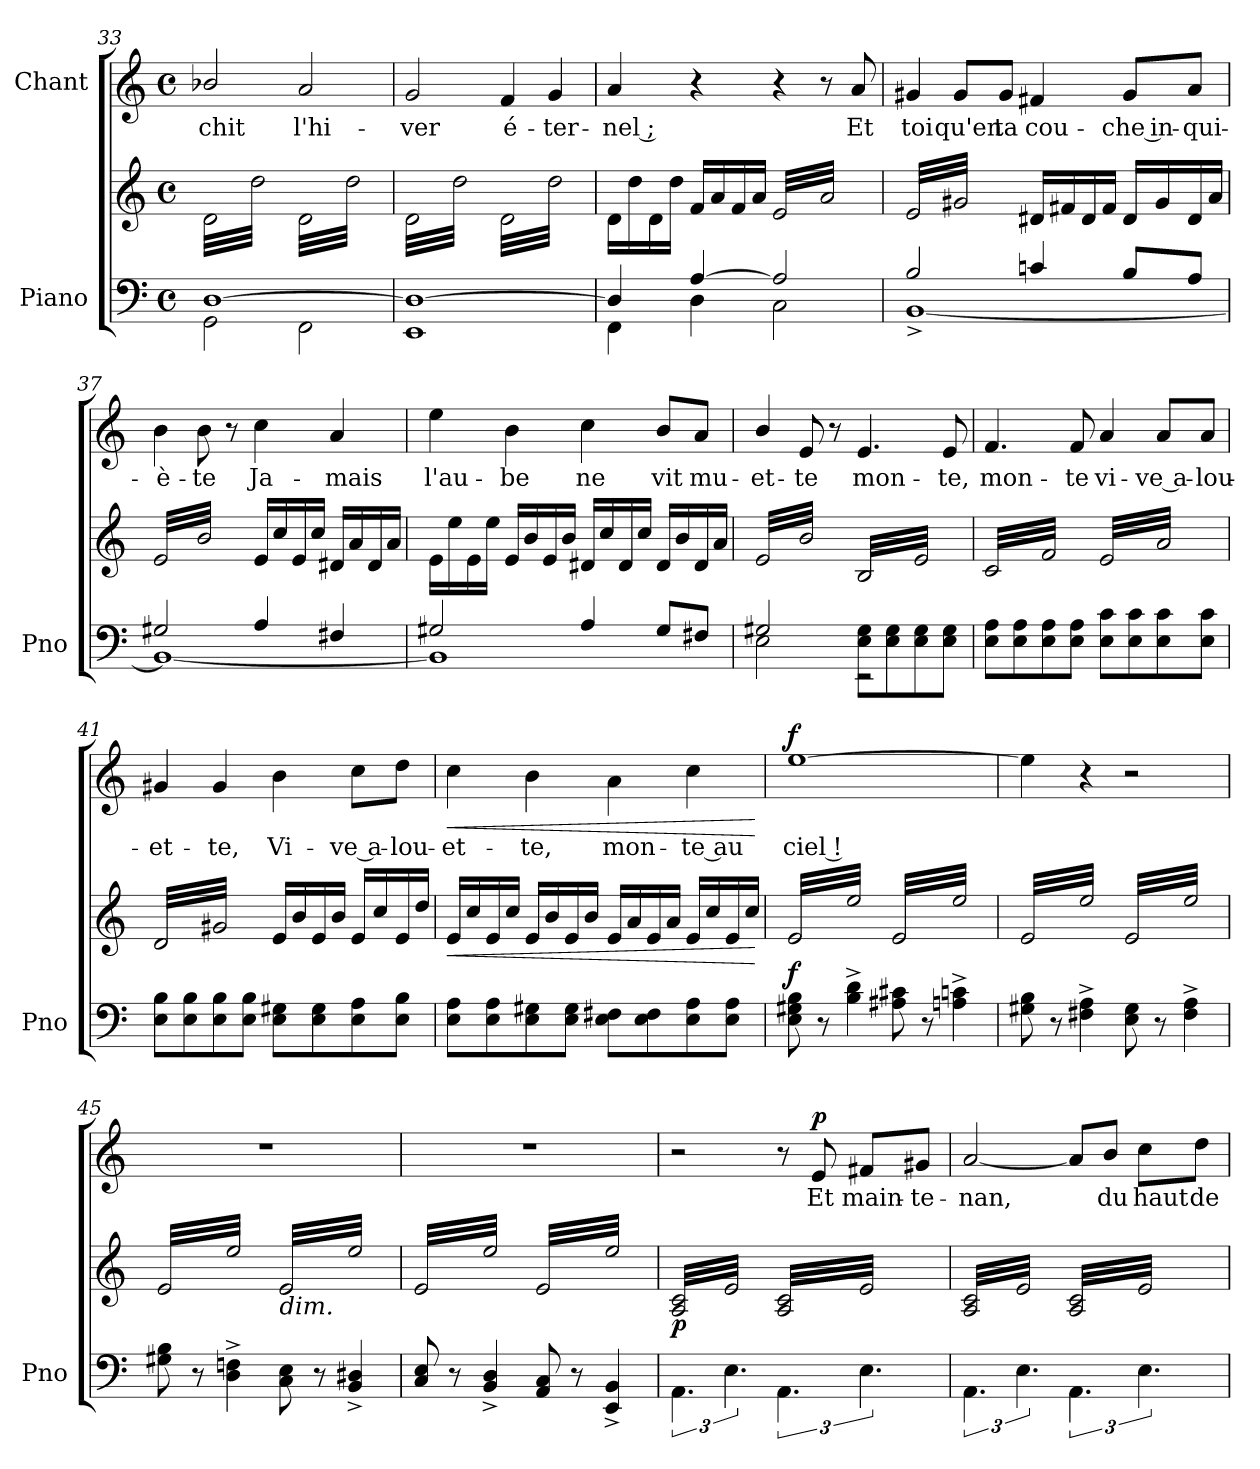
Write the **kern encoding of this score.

**kern	**kern	**dynam	**kern	**text	**dynam
*part2	*part2	*part2	*part1	*part1	*part1
*staff3	*staff2	*staff2/3	*staff1	*staff1	*staff1
*I"Piano	*	*	*I"Chant	*	*
*I'Pno	*	*	*	*	*
*clefF4	*clefG2	*	*clefG2	*	*
*k[]	*k[]	*	*k[]	*	*
*C:	*C:	*	*C:	*	*
*M4/4	*M4/4	*	*M4/4	*	*
*met(c)	*met(c)	*	*met(c)	*	*
=33	=33	=33	=33	=33	=33
*^	*	*	*	*	*
!	!	!	!	!	!LO:LY:b	!
*	*	*tremolo	*	*	*	*
[>1D	2GG\	32d\LLL	.	2b-X/	-chit	.
.	.	32dd\	.	.	.	.
.	.	32d\	.	.	.	.
.	.	32dd\	.	.	.	.
.	.	32d\	.	.	.	.
.	.	32dd\	.	.	.	.
.	.	32d\	.	.	.	.
.	.	32dd\	.	.	.	.
.	.	32d\	.	.	.	.
.	.	32dd\	.	.	.	.
.	.	32d\	.	.	.	.
.	.	32dd\	.	.	.	.
.	.	32d\	.	.	.	.
.	.	32dd\	.	.	.	.
.	.	32d\	.	.	.	.
.	.	32dd\JJJ	.	.	.	.
!	!	!	!	!	!LO:LY:b	!
.	2FF\	32d\LLL	.	2a/	l'hi-	.
.	.	32dd\	.	.	.	.
.	.	32d\	.	.	.	.
.	.	32dd\	.	.	.	.
.	.	32d\	.	.	.	.
.	.	32dd\	.	.	.	.
.	.	32d\	.	.	.	.
.	.	32dd\	.	.	.	.
.	.	32d\	.	.	.	.
.	.	32dd\	.	.	.	.
.	.	32d\	.	.	.	.
.	.	32dd\	.	.	.	.
.	.	32d\	.	.	.	.
.	.	32dd\	.	.	.	.
.	.	32d\	.	.	.	.
.	.	32dd\JJJ	.	.	.	.
*v	*v	*	*	*	*	*
=34	=34	=34	=34	=34	=34
!	!	!	!	!LO:LY:b	!
1EE 1D_	32d\LLL	.	2g/	-ver	.
.	32dd\	.	.	.	.
.	32d\	.	.	.	.
.	32dd\	.	.	.	.
.	32d\	.	.	.	.
.	32dd\	.	.	.	.
.	32d\	.	.	.	.
.	32dd\	.	.	.	.
.	32d\	.	.	.	.
.	32dd\	.	.	.	.
.	32d\	.	.	.	.
.	32dd\	.	.	.	.
.	32d\	.	.	.	.
.	32dd\	.	.	.	.
.	32d\	.	.	.	.
.	32dd\JJJ	.	.	.	.
!	!	!	!	!LO:LY:b	!
.	32d\LLL	.	4f/	é-	.
.	32dd\	.	.	.	.
.	32d\	.	.	.	.
.	32dd\	.	.	.	.
.	32d\	.	.	.	.
.	32dd\	.	.	.	.
.	32d\	.	.	.	.
.	32dd\	.	.	.	.
!	!	!	!	!LO:LY:b	!
.	32d\	.	4g/	-ter-	.
.	32dd\	.	.	.	.
.	32d\	.	.	.	.
.	32dd\	.	.	.	.
.	32d\	.	.	.	.
.	32dd\	.	.	.	.
.	32d\	.	.	.	.
.	32dd\JJJ	.	.	.	.
*	*Xtremolo	*	*	*	*
!!LO:LB:g=z
=35	=35	=35	=35	=35	=35
*^	*	*	*	*	*
!	!	!	!	!	!LO:LY:b	!
4D/]	4FF\	16d\LL	.	4a/	-nel ;	.
.	.	.	.	.	.	.
.	.	16dd\	.	.	.	.
.	.	.	.	.	.	.
.	.	16d\	.	.	.	.
.	.	.	.	.	.	.
.	.	16dd\JJ	.	.	.	.
.	.	.	.	.	.	.
[>4A/	4D\	16f/LL	.	4r	.	.
.	.	16a/	.	.	.	.
.	.	16f/	.	.	.	.
.	.	16a/JJ	.	.	.	.
*	*	*tremolo	*	*	*	*
2A/]	2C\	32e/LLL	.	4r	.	.
.	.	32a/	.	.	.	.
.	.	32e/	.	.	.	.
.	.	32a/	.	.	.	.
.	.	32e/	.	.	.	.
.	.	32a/	.	.	.	.
.	.	32e/	.	.	.	.
.	.	32a/	.	.	.	.
.	.	32e/	.	8r	.	.
.	.	32a/	.	.	.	.
.	.	32e/	.	.	.	.
.	.	32a/	.	.	.	.
!	!	!	!	!	!LO:LY:b	!
.	.	32e/	.	8a/	Et	.
.	.	32a/	.	.	.	.
.	.	32e/	.	.	.	.
.	.	32a/JJJ	.	.	.	.
=36	=36	=36	=36	=36	=36	=36
!	!	!	!	!	!LO:LY:b	!
2B/	[<1BB^<	32e/LLL	.	4g#X/	toi	.
.	.	32g#X/	.	.	.	.
.	.	32e/	.	.	.	.
.	.	32g#X/	.	.	.	.
.	.	32e/	.	.	.	.
.	.	32g#X/	.	.	.	.
.	.	32e/	.	.	.	.
.	.	32g#X/	.	.	.	.
!	!	!	!	!	!LO:LY:b	!
.	.	32e/	.	8g#/L	qu'en	.
.	.	32g#X/	.	.	.	.
.	.	32e/	.	.	.	.
.	.	32g#X/	.	.	.	.
!	!	!	!	!	!LO:LY:b	!
.	.	32e/	.	8g#/J	ta	.
.	.	32g#X/	.	.	.	.
.	.	32e/	.	.	.	.
.	.	32g#X/JJJ	.	.	.	.
*	*	*Xtremolo	*	*	*	*
!	!	!	!	!	!LO:LY:b	!
4cn/	.	16d#X/LL	.	4f#X/	cou-	.
.	.	.	.	.	.	.
.	.	16f#X/	.	.	.	.
.	.	.	.	.	.	.
.	.	16d#/	.	.	.	.
.	.	.	.	.	.	.
.	.	16f#/JJ	.	.	.	.
.	.	.	.	.	.	.
!	!	!	!	!	!LO:LY:b	!
8B/L	.	16d#/LL	.	8g#/L	-che in-	.
.	.	16g#/	.	.	.	.
!	!	!	!	!	!LO:LY:b	!
8A/J	.	16d#/	.	8a/J	-qui-	.
.	.	16a/JJ	.	.	.	.
=37	=37	=37	=37	=37	=37	=37
!	!	!	!	!	!LO:LY:b	!
*	*	*tremolo	*	*	*	*
2G#X/	1BB_	32e/LLL	.	4b\	-è-	.
.	.	32b/	.	.	.	.
.	.	32e/	.	.	.	.
.	.	32b/	.	.	.	.
.	.	32e/	.	.	.	.
.	.	32b/	.	.	.	.
.	.	32e/	.	.	.	.
.	.	32b/	.	.	.	.
!	!	!	!	!	!LO:LY:b	!
.	.	32e/	.	8b\	-te	.
.	.	32b/	.	.	.	.
.	.	32e/	.	.	.	.
.	.	32b/	.	.	.	.
.	.	32e/	.	8r	.	.
.	.	32b/	.	.	.	.
.	.	32e/	.	.	.	.
.	.	32b/JJJ	.	.	.	.
*	*	*Xtremolo	*	*	*	*
!	!	!	!	!	!LO:LY:b	!
4A/	.	16e/LL	.	4cc\	Ja-	.
.	.	.	.	.	.	.
.	.	16cc/	.	.	.	.
.	.	.	.	.	.	.
.	.	16e/	.	.	.	.
.	.	.	.	.	.	.
.	.	16cc/JJ	.	.	.	.
.	.	.	.	.	.	.
!	!	!	!	!	!LO:LY:b	!
4F#X/	.	16d#X/LL	.	4a/	-mais	.
.	.	16a/	.	.	.	.
.	.	16d#/	.	.	.	.
.	.	16a/JJ	.	.	.	.
!!LO:PB:g=z
=38	=38	=38	=38	=38	=38	=38
!	!	!	!	!	!LO:LY:b	!
2G#X/	1BB]	16e\LL	.	4ee\	l'au-	.
.	.	16ee\	.	.	.	.
.	.	16e\	.	.	.	.
.	.	16ee\JJ	.	.	.	.
!	!	!	!	!	!LO:LY:b	!
.	.	16e/LL	.	4b\	-be	.
.	.	16b/	.	.	.	.
.	.	16e/	.	.	.	.
.	.	16b/JJ	.	.	.	.
!	!	!	!	!	!LO:LY:b	!
4A/	.	16d#X/LL	.	4cc\	ne	.
.	.	16cc/	.	.	.	.
.	.	16d#/	.	.	.	.
.	.	16cc/JJ	.	.	.	.
!	!	!	!	!	!LO:LY:b	!
8G#/L	.	16d#/LL	.	8b/L	vit	.
.	.	16b/	.	.	.	.
!	!	!	!	!	!LO:LY:b	!
8F#X/J	.	16d#/	.	8a/J	mu-	.
.	.	16a/JJ	.	.	.	.
=39	=39	=39	=39	=39	=39	=39
!	!	!	!	!	!LO:LY:b	!
*	*	*tremolo	*	*	*	*
2G#X/	2E\	32e/LLL	.	4b/	-et-	.
.	.	32b/	.	.	.	.
.	.	32e/	.	.	.	.
.	.	32b/	.	.	.	.
.	.	32e/	.	.	.	.
.	.	32b/	.	.	.	.
.	.	32e/	.	.	.	.
.	.	32b/	.	.	.	.
!	!	!	!	!	!LO:LY:b	!
.	.	32e/	.	8e/	-te	.
.	.	32b/	.	.	.	.
.	.	32e/	.	.	.	.
.	.	32b/	.	.	.	.
.	.	32e/	.	8r	.	.
.	.	32b/	.	.	.	.
.	.	32e/	.	.	.	.
.	.	32b/JJJ	.	.	.	.
!	!	!	!	!	!LO:LY:b	!
8E\ 8G#\L	2rEE	32B/LLL	.	4.e/	mon-	.
.	.	32e/	.	.	.	.
.	.	32B/	.	.	.	.
.	.	32e/	.	.	.	.
8E\ 8G#\	.	32B/	.	.	.	.
.	.	32e/	.	.	.	.
.	.	32B/	.	.	.	.
.	.	32e/	.	.	.	.
8E\ 8G#\	.	32B/	.	.	.	.
.	.	32e/	.	.	.	.
.	.	32B/	.	.	.	.
.	.	32e/	.	.	.	.
!	!	!	!	!	!LO:LY:b	!
8E\ 8G#\J	.	32B/	.	8e/	-te,	.
.	.	32e/	.	.	.	.
.	.	32B/	.	.	.	.
.	.	32e/JJJ	.	.	.	.
*v	*v	*	*	*	*	*
=40	=40	=40	=40	=40	=40
!	!	!	!	!LO:LY:b	!
8E\ 8A\L	32c/LLL	.	4.f/	mon-	.
.	32f/	.	.	.	.
.	32c/	.	.	.	.
.	32f/	.	.	.	.
8E\ 8A\	32c/	.	.	.	.
.	32f/	.	.	.	.
.	32c/	.	.	.	.
.	32f/	.	.	.	.
8E\ 8A\	32c/	.	.	.	.
.	32f/	.	.	.	.
.	32c/	.	.	.	.
.	32f/	.	.	.	.
!	!	!	!	!LO:LY:b	!
8E\ 8A\J	32c/	.	8f/	-te	.
.	32f/	.	.	.	.
.	32c/	.	.	.	.
.	32f/JJJ	.	.	.	.
!	!	!	!	!LO:LY:b	!
8E\ 8c\L	32e/LLL	.	4a/	vi-	.
.	32a/	.	.	.	.
.	32e/	.	.	.	.
.	32a/	.	.	.	.
8E\ 8c\	32e/	.	.	.	.
.	32a/	.	.	.	.
.	32e/	.	.	.	.
.	32a/	.	.	.	.
!	!	!	!	!LO:LY:b	!
8E\ 8c\	32e/	.	8a/L	-ve a-	.
.	32a/	.	.	.	.
.	32e/	.	.	.	.
.	32a/	.	.	.	.
!	!	!	!	!LO:LY:b	!
8E\ 8c\J	32e/	.	8a/J	-lou-	.
.	32a/	.	.	.	.
.	32e/	.	.	.	.
.	32a/JJJ	.	.	.	.
!!LO:LB:g=z
=41	=41	=41	=41	=41	=41
!	!	!	!	!LO:LY:b	!
8E\ 8B\L	32d/LLL	.	4g#X/	-et-	.
.	32g#X/	.	.	.	.
.	32d/	.	.	.	.
.	32g#X/	.	.	.	.
8E\ 8B\	32d/	.	.	.	.
.	32g#X/	.	.	.	.
.	32d/	.	.	.	.
.	32g#X/	.	.	.	.
!	!	!	!	!LO:LY:b	!
8E\ 8B\	32d/	.	4g#/	-te,	.
.	32g#X/	.	.	.	.
.	32d/	.	.	.	.
.	32g#X/	.	.	.	.
8E\ 8B\J	32d/	.	.	.	.
.	32g#X/	.	.	.	.
.	32d/	.	.	.	.
.	32g#X/JJJ	.	.	.	.
*	*Xtremolo	*	*	*	*
!	!	!	!	!LO:LY:b	!
8E\ 8G#X\L	16e/LL	.	4b\	Vi-	.
.	.	.	.	.	.
.	16b/	.	.	.	.
.	.	.	.	.	.
8E\ 8G#\	16e/	.	.	.	.
.	.	.	.	.	.
.	16b/JJ	.	.	.	.
.	.	.	.	.	.
!	!	!	!	!LO:LY:b	!
8E\ 8A\	16e/LL	.	8cc\L	-ve a-	.
.	16cc/	.	.	.	.
!	!	!	!	!LO:LY:b	!
8E\ 8B\J	16e/	.	8dd\J	-lou-	.
.	16dd/JJ	.	.	.	.
=42	=42	=42	=42	=42	=42
!	!	!LO:HP:b	!	!LO:LY:b	!LO:HP:b
8E\ 8A\L	16e/LL	<	4cc\	-et-	<
.	16cc/	.	.	.	.
8E\ 8A\	16e/	.	.	.	.
.	16cc/JJ	.	.	.	.
!	!	!	!	!LO:LY:b	!
8E\ 8G#X\	16e/LL	.	4b\	-te,	.
.	16b/	.	.	.	.
8E\ 8G#\J	16e/	.	.	.	.
.	16b/JJ	.	.	.	.
!	!	!	!	!LO:LY:b	!
8E\ 8F#X\L	16e/LL	.	4a\	mon-	.
.	16a/	.	.	.	.
8E\ 8F#\	16e/	.	.	.	.
.	16a/JJ	.	.	.	.
!	!	!	!	!LO:LY:b	!
8E\ 8A\	16e/LL	.	4cc\	-te au	.
.	16cc/	.	.	.	.
8E\ 8A\J	16e/	.	.	.	.
.	16cc/JJ	.	.	.	.
.	.	[	.	.	[
=43	=43	=43	=43	=43	=43
!	!	!LO:DY:a=2	!	!LO:LY:b	!LO:DY:a
*	*tremolo	*	*	*	*
8E\ 8G#X\ 8B\	32e/LLL	f	[1ee	ciel !	f
.	32ee/	.	.	.	.
.	32e/	.	.	.	.
.	32ee/	.	.	.	.
8r	32e/	.	.	.	.
.	32ee/	.	.	.	.
.	32e/	.	.	.	.
.	32ee/	.	.	.	.
4B\^< 4d\^<	32e/	.	.	.	.
.	32ee/	.	.	.	.
.	32e/	.	.	.	.
.	32ee/	.	.	.	.
.	32e/	.	.	.	.
.	32ee/	.	.	.	.
.	32e/	.	.	.	.
.	32ee/JJJ	.	.	.	.
8A#X\ 8c#X\	32e/LLL	.	.	.	.
.	32ee/	.	.	.	.
.	32e/	.	.	.	.
.	32ee/	.	.	.	.
8r	32e/	.	.	.	.
.	32ee/	.	.	.	.
.	32e/	.	.	.	.
.	32ee/	.	.	.	.
4An\^< 4cn\^<	32e/	.	.	.	.
.	32ee/	.	.	.	.
.	32e/	.	.	.	.
.	32ee/	.	.	.	.
.	32e/	.	.	.	.
.	32ee/	.	.	.	.
.	32e/	.	.	.	.
.	32ee/JJJ	.	.	.	.
=44	=44	=44	=44	=44	=44
8G#X\ 8B\	32e/LLL	.	4ee\]	.	.
.	32ee/	.	.	.	.
.	32e/	.	.	.	.
.	32ee/	.	.	.	.
8r	32e/	.	.	.	.
.	32ee/	.	.	.	.
.	32e/	.	.	.	.
.	32ee/	.	.	.	.
4F#X\^< 4A\^<	32e/	.	4r	.	.
.	32ee/	.	.	.	.
.	32e/	.	.	.	.
.	32ee/	.	.	.	.
.	32e/	.	.	.	.
.	32ee/	.	.	.	.
.	32e/	.	.	.	.
.	32ee/JJJ	.	.	.	.
8E\ 8G#\	32e/LLL	.	2r	.	.
.	32ee/	.	.	.	.
.	32e/	.	.	.	.
.	32ee/	.	.	.	.
8r	32e/	.	.	.	.
.	32ee/	.	.	.	.
.	32e/	.	.	.	.
.	32ee/	.	.	.	.
4F#\^< 4A\^<	32e/	.	.	.	.
.	32ee/	.	.	.	.
.	32e/	.	.	.	.
.	32ee/	.	.	.	.
.	32e/	.	.	.	.
.	32ee/	.	.	.	.
.	32e/	.	.	.	.
.	32ee/JJJ	.	.	.	.
!!LO:LB:g=z
=45	=45	=45	=45	=45	=45
8G#X\ 8B\	32e/LLL	.	1r	.	.
.	32ee/	.	.	.	.
.	32e/	.	.	.	.
.	32ee/	.	.	.	.
8r	32e/	.	.	.	.
.	32ee/	.	.	.	.
.	32e/	.	.	.	.
.	32ee/	.	.	.	.
4D\^< 4Fn\^<	32e/	.	.	.	.
.	32ee/	.	.	.	.
.	32e/	.	.	.	.
.	32ee/	.	.	.	.
.	32e/	.	.	.	.
.	32ee/	.	.	.	.
.	32e/	.	.	.	.
.	32ee/JJJ	.	.	.	.
!	!LO:TX:b:i:t=dim.	!	!	!	!
8C\ 8E\	32e/LLL	.	.	.	.
.	32ee/	.	.	.	.
.	32e/	.	.	.	.
.	32ee/	.	.	.	.
8r	32e/	.	.	.	.
.	32ee/	.	.	.	.
.	32e/	.	.	.	.
.	32ee/	.	.	.	.
4BB/^< 4D#X/^<	32e/	.	.	.	.
.	32ee/	.	.	.	.
.	32e/	.	.	.	.
.	32ee/	.	.	.	.
.	32e/	.	.	.	.
.	32ee/	.	.	.	.
.	32e/	.	.	.	.
.	32ee/JJJ	.	.	.	.
=46	=46	=46	=46	=46	=46
8C/ 8E/	32e/LLL	.	1r	.	.
.	32ee/	.	.	.	.
.	32e/	.	.	.	.
.	32ee/	.	.	.	.
8r	32e/	.	.	.	.
.	32ee/	.	.	.	.
.	32e/	.	.	.	.
.	32ee/	.	.	.	.
4BB/^< 4D/^<	32e/	.	.	.	.
.	32ee/	.	.	.	.
.	32e/	.	.	.	.
.	32ee/	.	.	.	.
.	32e/	.	.	.	.
.	32ee/	.	.	.	.
.	32e/	.	.	.	.
.	32ee/JJJ	.	.	.	.
8AA/ 8C/	32e/LLL	.	.	.	.
.	32ee/	.	.	.	.
.	32e/	.	.	.	.
.	32ee/	.	.	.	.
8r	32e/	.	.	.	.
.	32ee/	.	.	.	.
.	32e/	.	.	.	.
.	32ee/	.	.	.	.
4EE/^< 4BB/^<	32e/	.	.	.	.
.	32ee/	.	.	.	.
.	32e/	.	.	.	.
.	32ee/	.	.	.	.
.	32e/	.	.	.	.
.	32ee/	.	.	.	.
.	32e/	.	.	.	.
.	32ee/JJJ	.	.	.	.
=47	=47	=47	=47	=47	=47
!	!	!LO:DY:b	!	!	!
6.AA\	32A/ 32c/LLL	p	2r	.	.
.	32e/	.	.	.	.
.	32A/ 32c/	.	.	.	.
.	32e/	.	.	.	.
.	32A/ 32c/	.	.	.	.
.	32e/	.	.	.	.
.	32A/ 32c/	.	.	.	.
.	32e/	.	.	.	.
6.E\	32A/ 32c/	.	.	.	.
.	32e/	.	.	.	.
.	32A/ 32c/	.	.	.	.
.	32e/	.	.	.	.
.	32A/ 32c/	.	.	.	.
.	32e/	.	.	.	.
.	32A/ 32c/	.	.	.	.
.	32e/JJJ	.	.	.	.
6.AA\	32A/ 32c/LLL	.	8r	.	.
.	32e/	.	.	.	.
.	32A/ 32c/	.	.	.	.
.	32e/	.	.	.	.
!	!	!	!	!LO:LY:b	!LO:DY:a
.	32A/ 32c/	.	8e/	Et	p
.	32e/	.	.	.	.
.	32A/ 32c/	.	.	.	.
.	32e/	.	.	.	.
!	!	!	!	!LO:LY:b	!
6.E\	32A/ 32c/	.	8f#X/L	main-	.
.	32e/	.	.	.	.
.	32A/ 32c/	.	.	.	.
.	32e/	.	.	.	.
!	!	!	!	!LO:LY:b	!
.	32A/ 32c/	.	8g#X/J	-te-	.
.	32e/	.	.	.	.
.	32A/ 32c/	.	.	.	.
.	32e/JJJ	.	.	.	.
=48	=48	=48	=48	=48	=48
!	!	!	!	!LO:LY:b	!
6.AA\	32A/ 32c/LLL	.	[2a/	-nan,	.
.	32e/	.	.	.	.
.	32A/ 32c/	.	.	.	.
.	32e/	.	.	.	.
.	32A/ 32c/	.	.	.	.
.	32e/	.	.	.	.
.	32A/ 32c/	.	.	.	.
.	32e/	.	.	.	.
6.E\	32A/ 32c/	.	.	.	.
.	32e/	.	.	.	.
.	32A/ 32c/	.	.	.	.
.	32e/	.	.	.	.
.	32A/ 32c/	.	.	.	.
.	32e/	.	.	.	.
.	32A/ 32c/	.	.	.	.
.	32e/JJJ	.	.	.	.
6.AA\	32A/ 32c/LLL	.	8a/L]	.	.
.	32e/	.	.	.	.
.	32A/ 32c/	.	.	.	.
.	32e/	.	.	.	.
!	!	!	!	!LO:LY:b	!
.	32A/ 32c/	.	8b/J	du	.
.	32e/	.	.	.	.
.	32A/ 32c/	.	.	.	.
.	32e/	.	.	.	.
!	!	!	!	!LO:LY:b	!
6.E\	32A/ 32c/	.	8cc\L	haut	.
.	32e/	.	.	.	.
.	32A/ 32c/	.	.	.	.
.	32e/	.	.	.	.
!	!	!	!	!LO:LY:b	!
.	32A/ 32c/	.	8dd\J	de	.
.	32e/	.	.	.	.
.	32A/ 32c/	.	.	.	.
.	32e/JJJ	.	.	.	.
*	*Xtremolo	*	*	*	*
.	.	.	.	.	.
.	.	.	.	.	.
.	.	.	.	.	.
.	.	.	.	.	.
.	.	.	.	.	.
.	.	.	.	.	.
.	.	.	.	.	.
.	.	.	.	.	.
=	=	=	=	=	=
*-	*-	*-	*-	*-	*-
